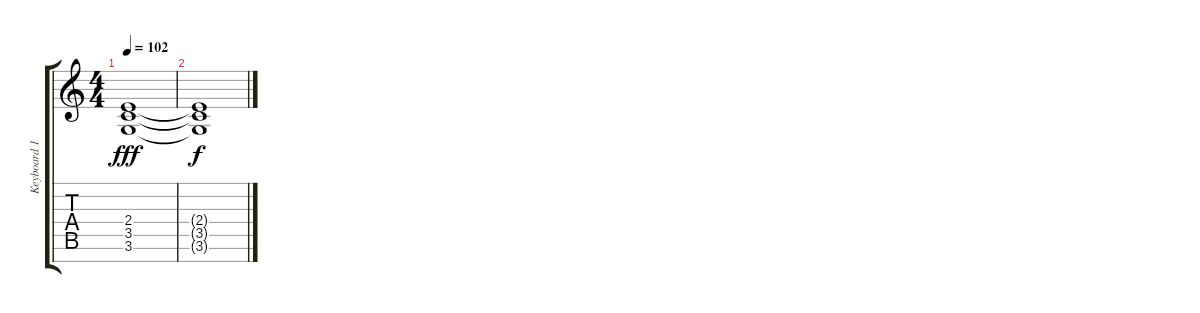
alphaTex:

\track ("Keyboard 1" "Keyboard 1") {instrument synthstrings2}
\staff {score tabs}
\tuning (E5 B4 G4 D4 A3 E3 B2) {hide}
\ts (4 4)
\tempo 102
\clef g2
\ks c
(2.4 3.5 3.6).1{dy fff} |
(2.4{t} 3.5{t} 3.6{t}).1{dy f}
